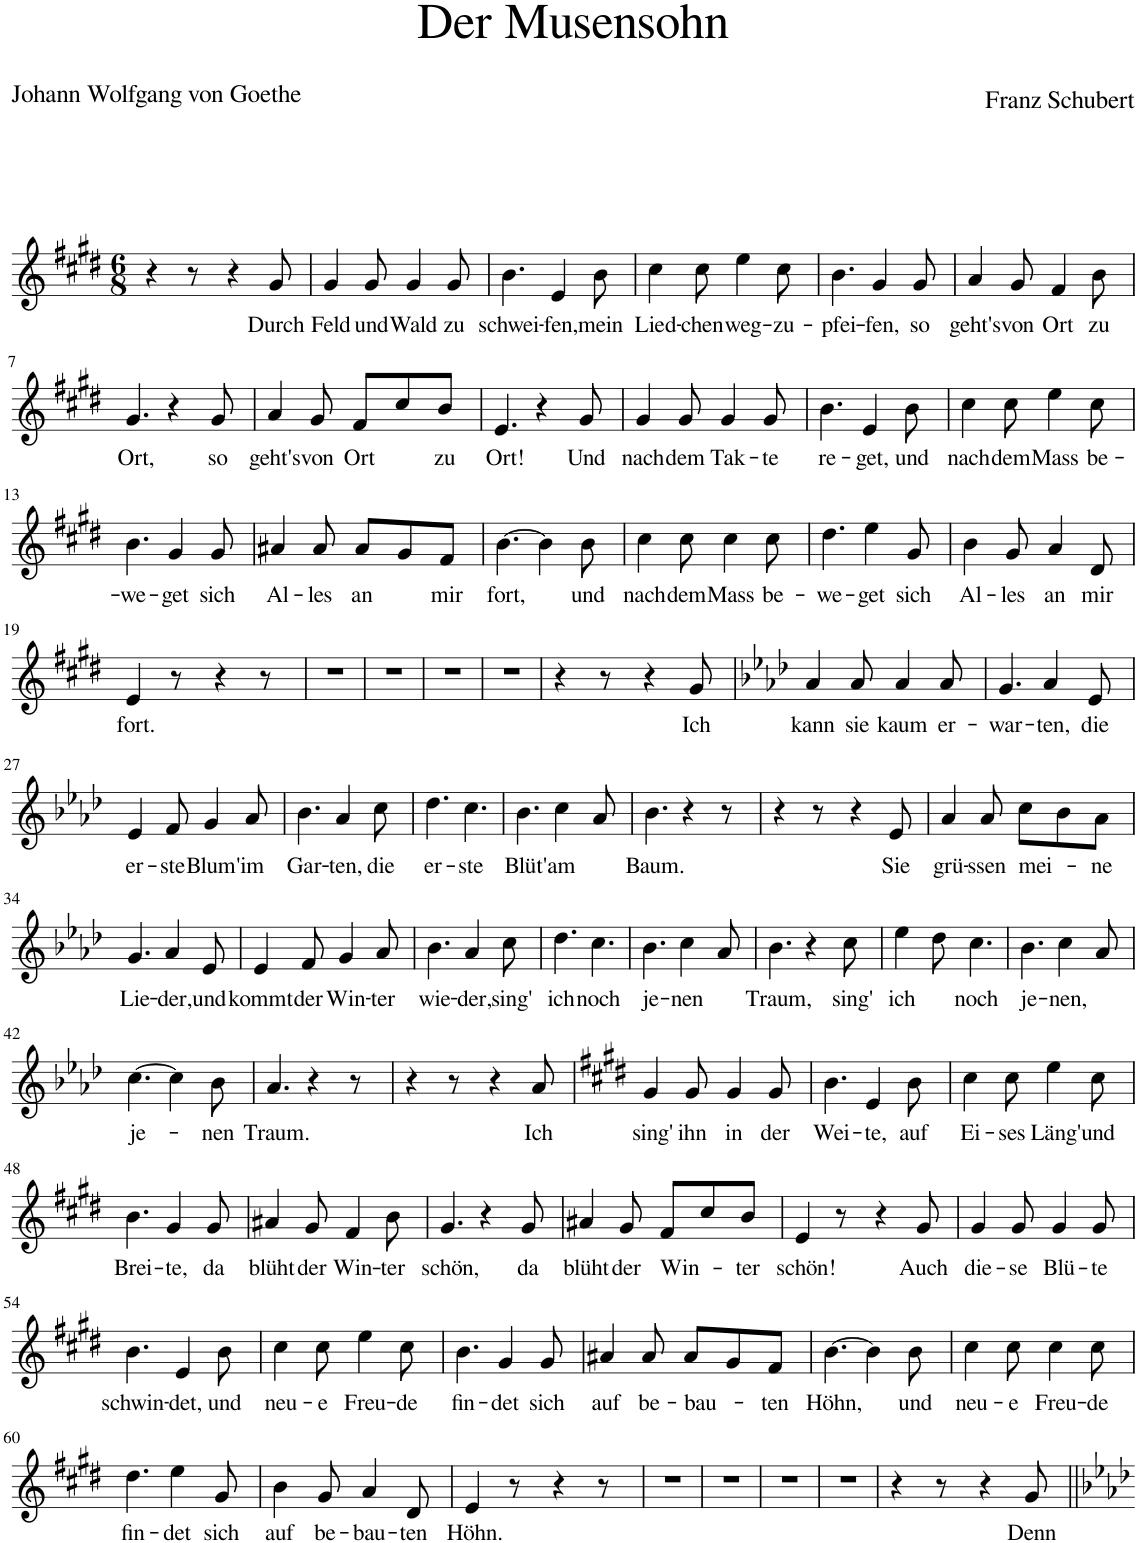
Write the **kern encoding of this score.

**kern	**text
*part1	*part1
*staff1	*staff1
*I"Piano	*
*I'Pno	*
*clefG2	*
*k[f#c#g#d#]	*
*M6/8	*
=1	=1
4r	.
8r	.
4r	.
!	!LO:LY:b
8g#/	Durch
=2	=2
!	!LO:LY:b
4g#/	Feld
!	!LO:LY:b
8g#/	und
!	!LO:LY:b
4g#/	Wald
!	!LO:LY:b
8g#/	zu
=3	=3
!	!LO:LY:b
4.b\	schwei-
!	!LO:LY:b
4e/	-fen,
!	!LO:LY:b
8b\	mein
=4	=4
!	!LO:LY:b
4cc#\	Lied-
!	!LO:LY:b
8cc#\	-chen
!	!LO:LY:b
4ee\	weg-
!	!LO:LY:b
8cc#\	-zu-
=5	=5
!	!LO:LY:b
4.b\	-pfei-
!	!LO:LY:b
4g#/	-fen,
!	!LO:LY:b
8g#/	so
=6	=6
!	!LO:LY:b
4a/	geht's
!	!LO:LY:b
8g#/	von
!	!LO:LY:b
4f#/	Ort
!	!LO:LY:b
8b\	zu
!!LO:LB:g=z
=7	=7
!	!LO:LY:b
4.g#/	Ort,
4r	.
!	!LO:LY:b
8g#/	so
=8	=8
!	!LO:LY:b
4a/	geht's
!	!LO:LY:b
8g#/	von
!	!LO:LY:b
8f#/L	Ort
8cc#/	.
!	!LO:LY:b
8b/J	zu
=9	=9
!	!LO:LY:b
4.e/	Ort!
4r	.
!	!LO:LY:b
8g#/	Und
=10	=10
!	!LO:LY:b
4g#/	nach
!	!LO:LY:b
8g#/	dem
!	!LO:LY:b
4g#/	Tak-
!	!LO:LY:b
8g#/	-te
=11	=11
!	!LO:LY:b
4.b\	re-
!	!LO:LY:b
4e/	-get,
!	!LO:LY:b
8b\	und
=12	=12
!	!LO:LY:b
4cc#\	nach
!	!LO:LY:b
8cc#\	dem
!	!LO:LY:b
4ee\	Mass
!	!LO:LY:b
8cc#\	be-
!!LO:LB:g=z
=13	=13
!	!LO:LY:b
4.b\	-we-
!	!LO:LY:b
4g#/	-get
!	!LO:LY:b
8g#/	sich
=14	=14
!	!LO:LY:b
4a#X/	Al-
!	!LO:LY:b
8a#/	-les
!	!LO:LY:b
8a#/L	an
8g#/	.
!	!LO:LY:b
8f#/J	mir
=15	=15
!	!LO:LY:b
[4.b\	fort,
4b\]	.
!	!LO:LY:b
8b\	und
=16	=16
!	!LO:LY:b
4cc#\	nach
!	!LO:LY:b
8cc#\	dem
!	!LO:LY:b
4cc#\	Mass
!	!LO:LY:b
8cc#\	be-
=17	=17
!	!LO:LY:b
4.dd#\	-we-
!	!LO:LY:b
4ee\	-get
!	!LO:LY:b
8g#/	sich
=18	=18
!	!LO:LY:b
4b\	Al-
!	!LO:LY:b
8g#/	-les
!	!LO:LY:b
4a/	an
!	!LO:LY:b
8d#/	mir
!!LO:LB:g=z
=19	=19
!	!LO:LY:b
4e/	fort.
8r	.
4r	.
8r	.
=20	=20
2.r	.
=21	=21
2.r	.
=22	=22
2.r	.
=23	=23
2.r	.
=24	=24
4r	.
8r	.
4r	.
!	!LO:LY:b
8g#/	Ich
=25	=25
*k[b-e-a-d-]	*
!	!LO:LY:b
4a-/	kann
!	!LO:LY:b
8a-/	sie
!	!LO:LY:b
4a-/	kaum
!	!LO:LY:b
8a-/	er-
=26	=26
!	!LO:LY:b
4.g/	-war-
!	!LO:LY:b
4a-/	-ten,
!	!LO:LY:b
8e-/	die
!!LO:LB:g=z
=27	=27
!	!LO:LY:b
4e-/	er-
!	!LO:LY:b
8f/	-ste
!	!LO:LY:b
4g/	Blum'
!	!LO:LY:b
8a-/	im
=28	=28
!	!LO:LY:b
4.b-\	Gar-
!	!LO:LY:b
4a-/	-ten,
!	!LO:LY:b
8cc\	die
=29	=29
!	!LO:LY:b
4.dd-\	er-
!	!LO:LY:b
4.cc\	-ste
=30	=30
!	!LO:LY:b
4.b-\	Blüt'
!	!LO:LY:b
4cc\	am
8a-/	.
=31	=31
!	!LO:LY:b
4.b-\	Baum.
4r	.
8r	.
=32	=32
4r	.
8r	.
4r	.
!	!LO:LY:b
8e-/	Sie
=33	=33
!	!LO:LY:b
4a-/	grü-
!	!LO:LY:b
8a-/	-ssen
!	!LO:LY:b
8cc\L	mei-
8b-\	.
!	!LO:LY:b
8a-\J	-ne
!!LO:LB:g=z
=34	=34
!	!LO:LY:b
4.g/	Lie-
!	!LO:LY:b
4a-/	-der,
!	!LO:LY:b
8e-/	und
=35	=35
!	!LO:LY:b
4e-/	kommt
!	!LO:LY:b
8f/	der
!	!LO:LY:b
4g/	Win-
!	!LO:LY:b
8a-/	-ter
=36	=36
!	!LO:LY:b
4.b-\	wie-
!	!LO:LY:b
4a-/	-der,
!	!LO:LY:b
8cc\	sing'
=37	=37
!	!LO:LY:b
4.dd-\	ich
!	!LO:LY:b
4.cc\	noch
=38	=38
!	!LO:LY:b
4.b-\	je-
!	!LO:LY:b
4cc\	-nen
8a-/	.
=39	=39
!	!LO:LY:b
4.b-\	Traum,
4r	.
!	!LO:LY:b
8cc\	sing'
=40	=40
!	!LO:LY:b
4ee-\	ich
8dd-\	.
!	!LO:LY:b
4.cc\	noch
=41	=41
!	!LO:LY:b
4.b-\	je-
!	!LO:LY:b
4cc\	-nen,
8a-/	.
!!LO:LB:g=z
=42	=42
!	!LO:LY:b
[4.cc\	je-
4cc\]	.
!	!LO:LY:b
8b-\	-nen
=43	=43
!	!LO:LY:b
4.a-/	Traum.
4r	.
8r	.
=44	=44
4r	.
8r	.
4r	.
!	!LO:LY:b
8a-/	Ich
=45	=45
*k[f#c#g#d#]	*
!	!LO:LY:b
4g#/	sing'
!	!LO:LY:b
8g#/	ihn
!	!LO:LY:b
4g#/	in
!	!LO:LY:b
8g#/	der
=46	=46
!	!LO:LY:b
4.b\	Wei-
!	!LO:LY:b
4e/	-te,
!	!LO:LY:b
8b\	auf
=47	=47
!	!LO:LY:b
4cc#\	Ei-
!	!LO:LY:b
8cc#\	-ses
!	!LO:LY:b
4ee\	Läng'
!	!LO:LY:b
8cc#\	und
!!LO:LB:g=z
=48	=48
!	!LO:LY:b
4.b\	Brei-
!	!LO:LY:b
4g#/	-te,
!	!LO:LY:b
8g#/	da
=49	=49
!	!LO:LY:b
4a#X/	blüht
!	!LO:LY:b
8g#/	der
!	!LO:LY:b
4f#/	Win-
!	!LO:LY:b
8b\	-ter
=50	=50
!	!LO:LY:b
4.g#/	schön,
4r	.
!	!LO:LY:b
8g#/	da
=51	=51
!	!LO:LY:b
4a#X/	blüht
!	!LO:LY:b
8g#/	der
!	!LO:LY:b
8f#/L	Win-
8cc#/	.
!	!LO:LY:b
8b/J	-ter
=52	=52
!	!LO:LY:b
4e/	schön!
8r	.
4r	.
!	!LO:LY:b
8g#/	Auch
=53	=53
!	!LO:LY:b
4g#/	die-
!	!LO:LY:b
8g#/	-se
!	!LO:LY:b
4g#/	Blü-
!	!LO:LY:b
8g#/	-te
!!LO:LB:g=z
=54	=54
!	!LO:LY:b
4.b\	schwin-
!	!LO:LY:b
4e/	-det,
!	!LO:LY:b
8b\	und
=55	=55
!	!LO:LY:b
4cc#\	neu-
!	!LO:LY:b
8cc#\	-e
!	!LO:LY:b
4ee\	Freu-
!	!LO:LY:b
8cc#\	-de
=56	=56
!	!LO:LY:b
4.b\	fin-
!	!LO:LY:b
4g#/	-det
!	!LO:LY:b
8g#/	sich
=57	=57
!	!LO:LY:b
4a#X/	auf
!	!LO:LY:b
8a#/	be-
!	!LO:LY:b
8a#/L	-bau-
8g#/	.
!	!LO:LY:b
8f#/J	-ten
=58	=58
!	!LO:LY:b
[4.b\	Höhn,
4b\]	.
!	!LO:LY:b
8b\	und
=59	=59
!	!LO:LY:b
4cc#\	neu-
!	!LO:LY:b
8cc#\	-e
!	!LO:LY:b
4cc#\	Freu-
!	!LO:LY:b
8cc#\	-de
!!LO:LB:g=z
=60	=60
!	!LO:LY:b
4.dd#\	fin-
!	!LO:LY:b
4ee\	-det
!	!LO:LY:b
8g#/	sich
=61	=61
!	!LO:LY:b
4b\	auf
!	!LO:LY:b
8g#/	be-
!	!LO:LY:b
4a/	-bau-
!	!LO:LY:b
8d#/	-ten
=62	=62
!	!LO:LY:b
4e/	Höhn.
8r	.
4r	.
8r	.
=63	=63
2.r	.
=64	=64
2.r	.
=65	=65
2.r	.
=66	=66
2.r	.
=67	=67
4r	.
8r	.
4r	.
!	!LO:LY:b
8g#/	Denn
=||	=||
*-	*-
